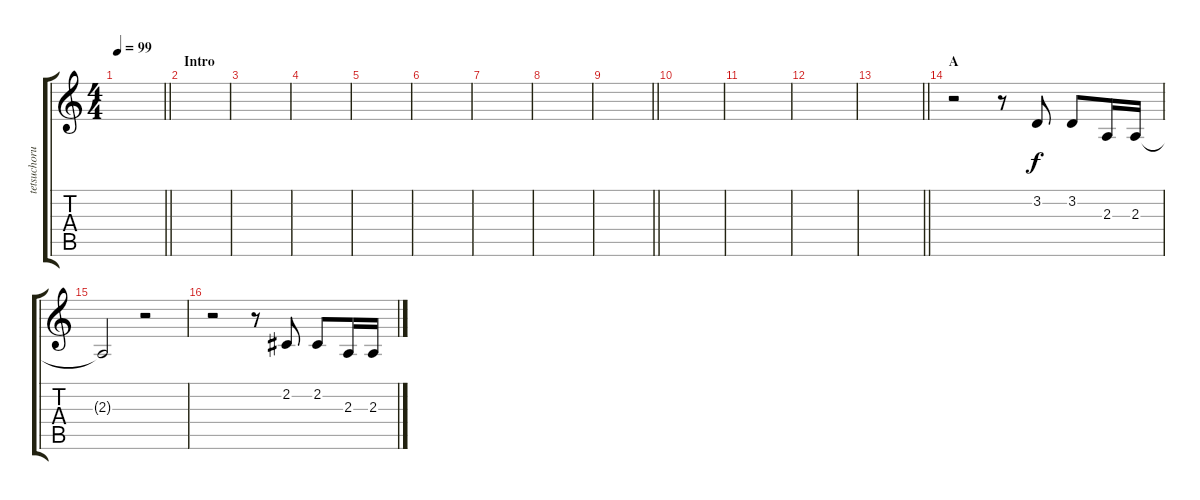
\track ("tetsuchorus" "tetsuchoru") {instrument choiraahs}
\staff {score tabs}
\tuning (E4 B3 G3 D3 A2 E2) {hide}
\ts (4 4)
\tempo 99
\clef g2
\barLineRight lightlight
\ks c
|
\section ("" "Intro")
|
|
|
|
|
|
|
\barLineRight lightlight
|
|
|
|
\barLineRight lightlight
|
\section ("" "A")
r.2{instrument viola} r.8 3.2.8 3.2.8 2.3.16 2.3.16 |
2.3{t}.2 r.2 |
r.2 r.8 2.2.8 2.2.8 2.3.16 2.3.16
